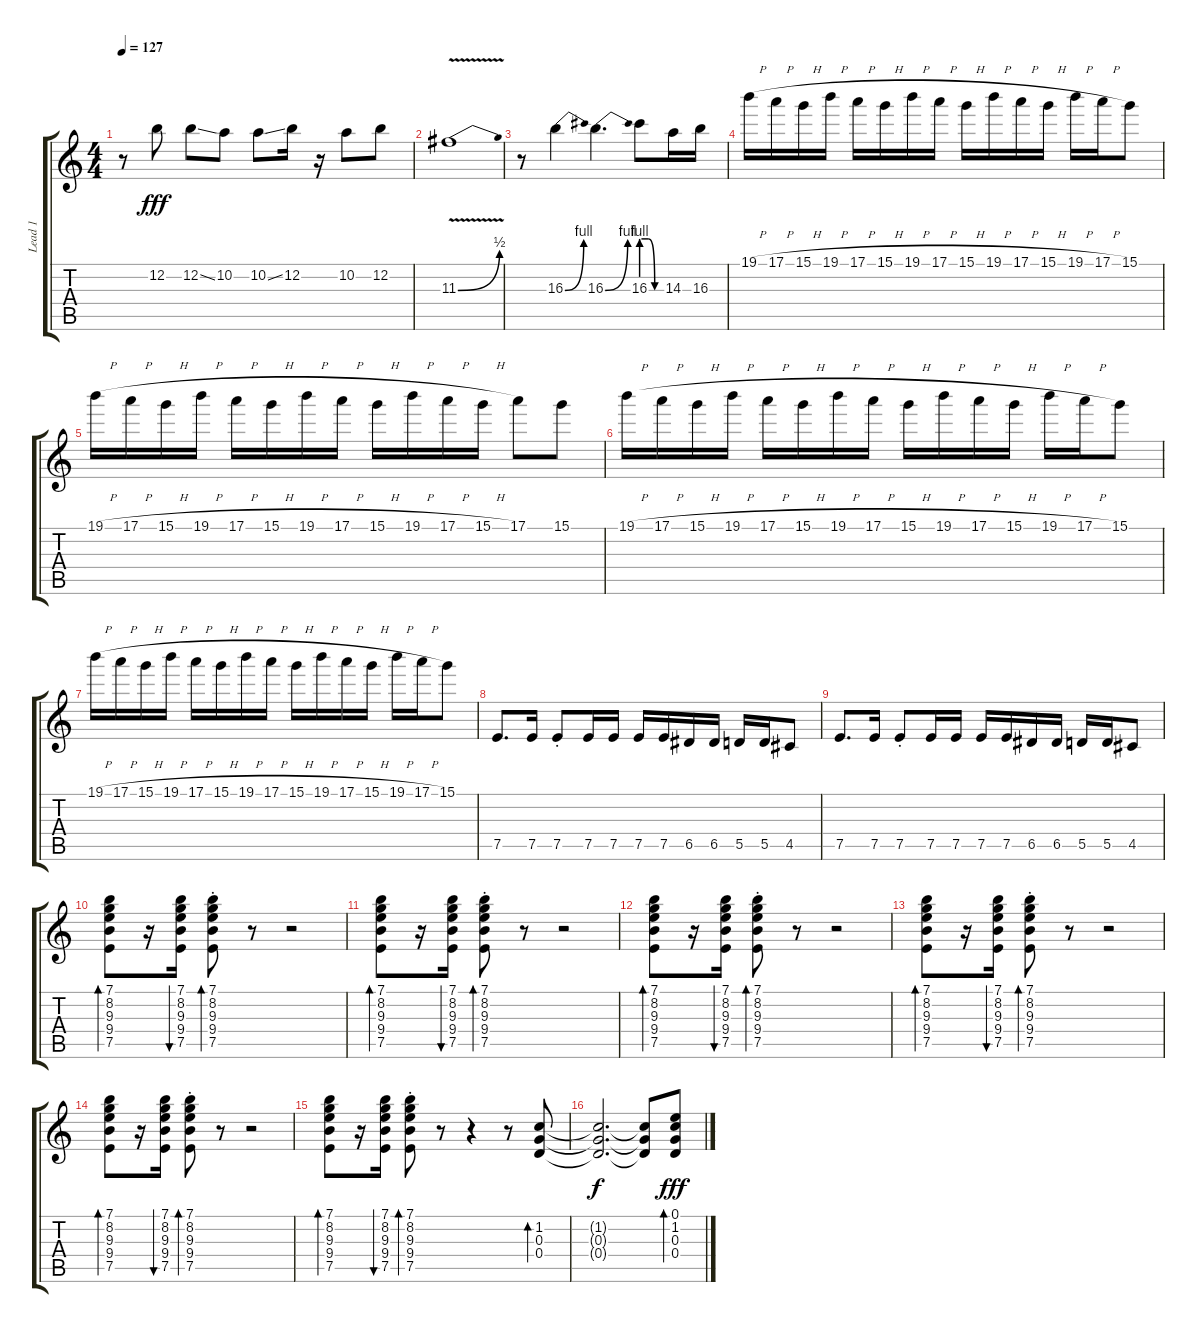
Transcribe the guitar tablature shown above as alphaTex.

\track ("Lead 1" "Lead 1") {instrument overdrivenguitar}
\staff {score tabs}
\tuning (E4 B3 G3 D3 A2 E2) {hide}
\ts (4 4)
\tempo 127
\clef g2
\ks c
r.8{dy f} 12.2.8{dy fff} 12.2{ss}.8 10.2.8 10.2{ss}.8 12.2.16 r.16 10.2.8 12.2.8 |
11.3{be (bend 0 0 60 2) v}.1 |
r.8 16.3{be (bend 0 0 60 4)}.4 16.3{be (bend 0 0 60 4)}.4{d} 16.3{be (custom 0 4 20 4 40 0 60 0)}.8 14.3.16 16.3.16 |
19.1{h}.16 17.1{h}.16 15.1{h}.16 19.1{h}.16 17.1{h}.16 15.1{h}.16 19.1{h}.16 17.1{h}.16 15.1{h}.16 19.1{h}.16 17.1{h}.16 15.1{h}.16 19.1{h}.16 17.1{h}.16 15.1.8 |
19.1{h}.16 17.1{h}.16 15.1{h}.16 19.1{h}.16 17.1{h}.16 15.1{h}.16 19.1{h}.16 17.1{h}.16 15.1{h}.16 19.1{h}.16 17.1{h}.16 15.1{h}.16 17.1.8 15.1.8 |
19.1{h}.16 17.1{h}.16 15.1{h}.16 19.1{h}.16 17.1{h}.16 15.1{h}.16 19.1{h}.16 17.1{h}.16 15.1{h}.16 19.1{h}.16 17.1{h}.16 15.1{h}.16 19.1{h}.16 17.1{h}.16 15.1.8 |
19.1{h}.16 17.1{h}.16 15.1{h}.16 19.1{h}.16 17.1{h}.16 15.1{h}.16 19.1{h}.16 17.1{h}.16 15.1{h}.16 19.1{h}.16 17.1{h}.16 15.1{h}.16 19.1{h}.16 17.1{h}.16 15.1.8 |
7.5.8{d} 7.5.16 7.5{st}.8 7.5.16 7.5.16 7.5.16 7.5.16 6.5.16 6.5.16 5.5.16 5.5.16 4.5.8 |
7.5.8{d} 7.5.16 7.5{st}.8 7.5.16 7.5.16 7.5.16 7.5.16 6.5.16 6.5.16 5.5.16 5.5.16 4.5.8 |
(7.1 8.2 9.3 9.4 7.5).8{bd 60 volume 10} r.16 (7.1 8.2 9.3 9.4 7.5).16{bu 60} (7.1{st} 8.2{st} 9.3{st} 9.4{st} 7.5{st}).8{bd 60} r.8 r.2 |
(7.1 8.2 9.3 9.4 7.5).8{bd 60} r.16 (7.1 8.2 9.3 9.4 7.5).16{bu 60} (7.1{st} 8.2{st} 9.3{st} 9.4{st} 7.5{st}).8{bd 60} r.8 r.2 |
(7.1 8.2 9.3 9.4 7.5).8{bd 60} r.16 (7.1 8.2 9.3 9.4 7.5).16{bu 60} (7.1{st} 8.2{st} 9.3{st} 9.4{st} 7.5{st}).8{bd 60} r.8 r.2 |
(7.1 8.2 9.3 9.4 7.5).8{bd 60} r.16 (7.1 8.2 9.3 9.4 7.5).16{bu 60} (7.1{st} 8.2{st} 9.3{st} 9.4{st} 7.5{st}).8{bd 60} r.8 r.2 |
(7.1 8.2 9.3 9.4 7.5).8{bd 60} r.16 (7.1 8.2 9.3 9.4 7.5).16{bu 60} (7.1{st} 8.2{st} 9.3{st} 9.4{st} 7.5{st}).8{bd 60} r.8 r.2 |
(7.1 8.2 9.3 9.4 7.5).8{bd 60} r.16 (7.1 8.2 9.3 9.4 7.5).16{bu 60} (7.1{st} 8.2{st} 9.3{st} 9.4{st} 7.5{st}).8{bd 60} r.8 r.4 r.8 (1.2 0.3 0.4).8{bd 60 volume 15} |
(1.2{t} 0.3{t} 0.4{t}).2{d dy f} (1.2{t} 0.3{t} 0.4{t}).8 (0.1 1.2 0.3 0.4).8{bd 60 dy fff}
